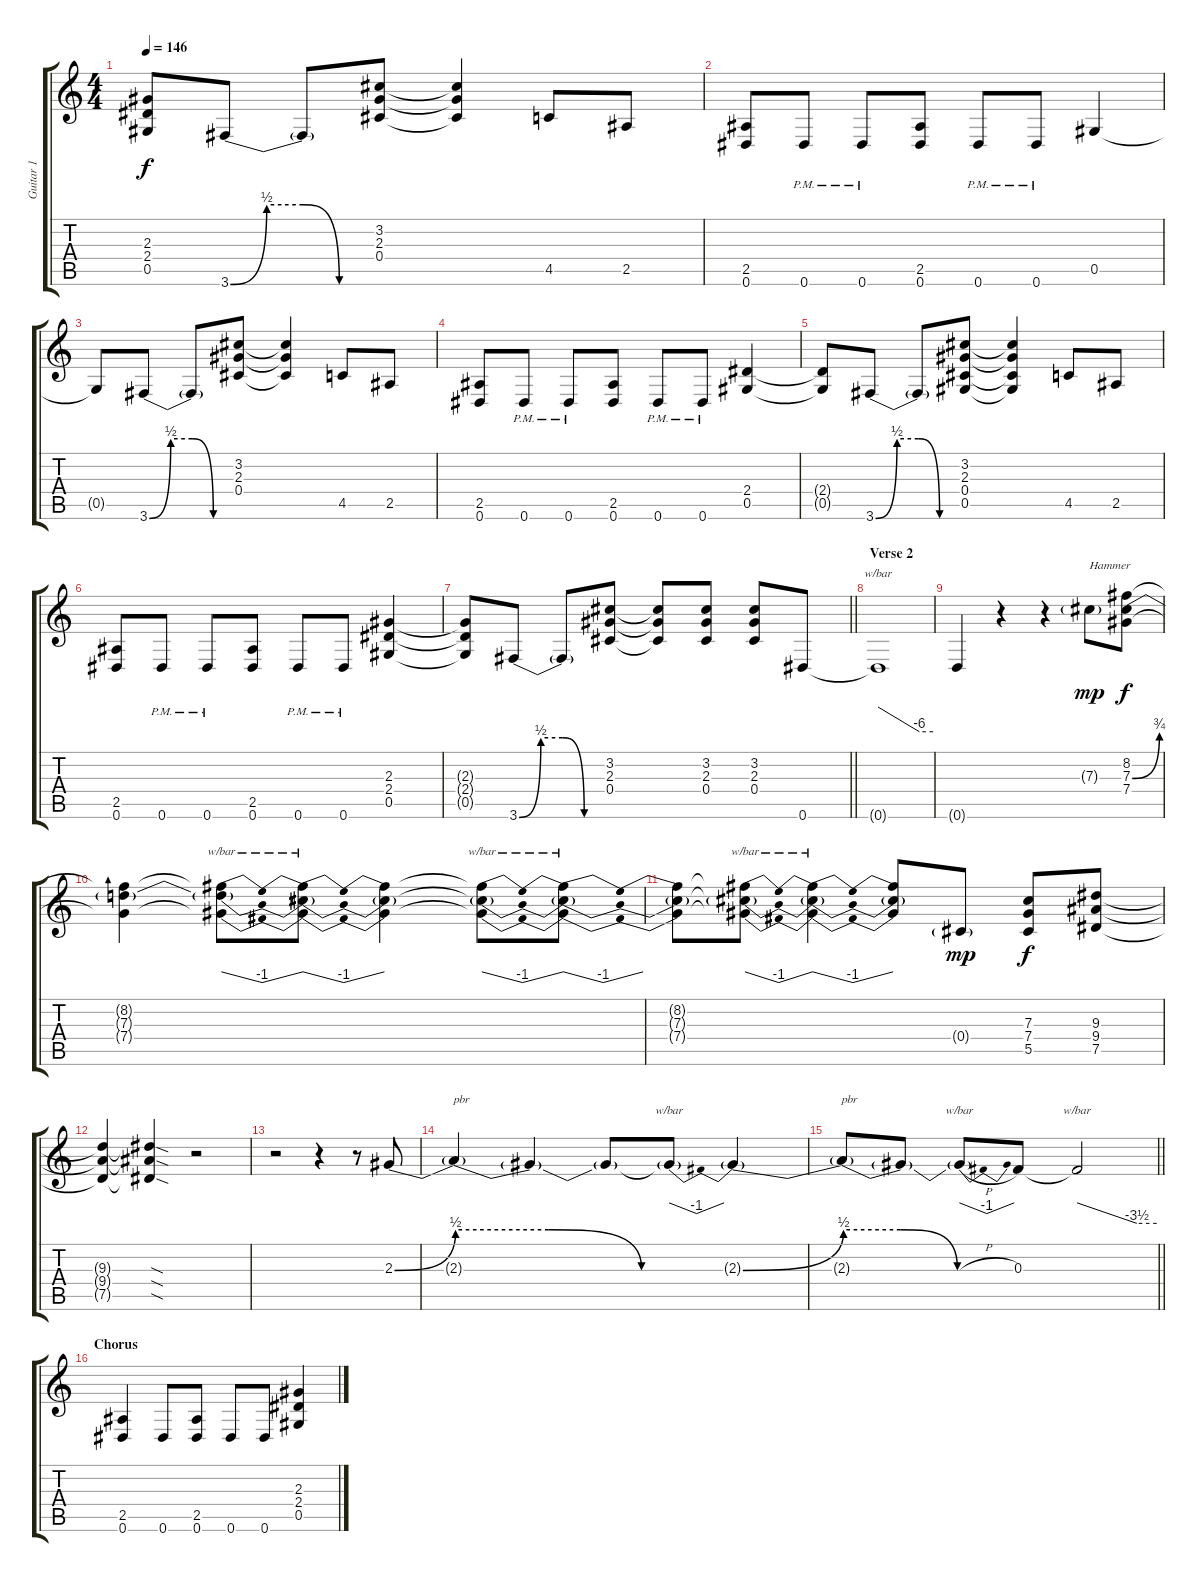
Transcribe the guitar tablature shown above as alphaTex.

\track ("Guitar 1" "Guitar 1") {instrument overdrivenguitar}
\staff {score tabs}
\tuning (Eb4 Bb3 Gb3 Db3 Ab2 Eb2) {hide}
\ts (4 4)
\tempo 146
\clef g2
\ks c
(2.3{t} 2.4{t} 0.5{t}).8{dy f} 3.6{be (custom 0 0 15 2 30 2 45 0 60 0)}.8 3.6{t}.8 (3.2 2.3 0.4).8 (3.2{t} 2.3{t} 0.4{t}).4 4.5.8 2.5.8 |
(2.5 0.6).8 0.6{pm}.8 0.6{pm}.8 (2.5 0.6).8 0.6{pm}.8 0.6{pm}.8 0.5.4 |
0.5{t}.8 3.6{be (custom 0 0 15 2 30 2 45 0 60 0)}.8 3.6{t}.8 (3.2 2.3 0.4).8 (3.2{t} 2.3{t} 0.4{t}).4 4.5.8 2.5.8 |
(2.5 0.6).8 0.6{pm}.8 0.6{pm}.8 (2.5 0.6).8 0.6{pm}.8 0.6{pm}.8 (2.4 0.5).4 |
(2.4{t} 0.5{t}).8 3.6{be (custom 0 0 15 2 30 2 45 0 60 0)}.8 3.6{t}.8 (3.2 2.3 0.4 0.5).8 (3.2{t} 2.3{t} 0.4{t} 0.5{t}).4 4.5.8 2.5.8 |
(2.5 0.6).8 0.6{pm}.8 0.6{pm}.8 (2.5 0.6).8 0.6{pm}.8 0.6{pm}.8 (2.3 2.4 0.5).4 |
\barLineRight lightlight
(2.3{t} 2.4{t} 0.5{t}).8 3.6{be (custom 0 0 15 2 30 2 45 0 60 0)}.8 3.6{t}.8 (3.2 2.3 0.4).8 (3.2{t} 2.3{t} 0.4{t}).8 (3.2 2.3 0.4).8 (3.2 2.3 0.4).8 0.6.8 |
\section ("" "Verse 2")
0.6{t}.1{tbe (custom default 0 0 45 -24 60 -24)} |
0.6{t}.4 r.4 r.4 7.3{g}.8{txt "Hammer" dy mp} (8.2 7.3{be (bend 0 0 60 3)} 7.4).8{dy f} |
(8.2{t} 7.3{t} 7.4{t}).4 (8.2{t} 7.3{t} 7.4{t}).8{tbe (dip default 0 0 30 -4 60 0)} (8.2{t} 7.3{t} 7.4{t}).8{tbe (dip default 0 0 30 -4 60 0)} (8.2{t} 7.3{t} 7.4{t}).4 (8.2{t} 7.3{t} 7.4{t}).8{tbe (dip default 0 0 30 -4 60 0)} (8.2{t} 7.3{t} 7.4{t}).8{tbe (dip default 0 0 30 -4 60 0)} |
(8.2{t} 7.3{t} 7.4{t}).8 (8.2{t} 7.3{t} 7.4{t}).8{tbe (dip default 0 0 30 -4 60 0)} (8.2{t} 7.3{t} 7.4{t}).4{tbe (dip default 0 0 30 -4 60 0)} (8.2{t} 7.3{t} 7.4{t}).8 0.4{g}.8{dy mp} (7.3 7.4 5.5).8{dy f} (9.3 9.4 7.5).8 |
(9.3{t} 9.4{t} 7.5{t}).4 (9.3{sod t} 9.4{sod t} 7.5{sod t}).4 r.2 |
r.2 r.4 r.8 2.3{be (bend 0 0 60 2)}.8 |
2.3{be (custom 0 2 20 2 40 0 60 0) t}.4{txt "pbr"} 2.3{t}.4 2.3{t}.8 2.3{t}.8{tbe (dip default 0 0 30 -4 60 0)} 2.3{be (bend 0 0 60 2) t}.4 |
\barLineRight lightlight
2.3{be (custom 0 2 20 2 40 0 60 0) t}.8{txt "pbr"} 2.3{t}.8 2.3{h t}.8{tbe (dip default 0 0 30 -4 60 0)} 0.3.8 0.3{t}.2{tbe (custom default 0 0 45 -14 60 -14)} |
\section ("" "Chorus")
(2.5 0.6).4 0.6.8 (2.5 0.6).8 0.6.8 0.6.8 (2.3 2.4 0.5).4
